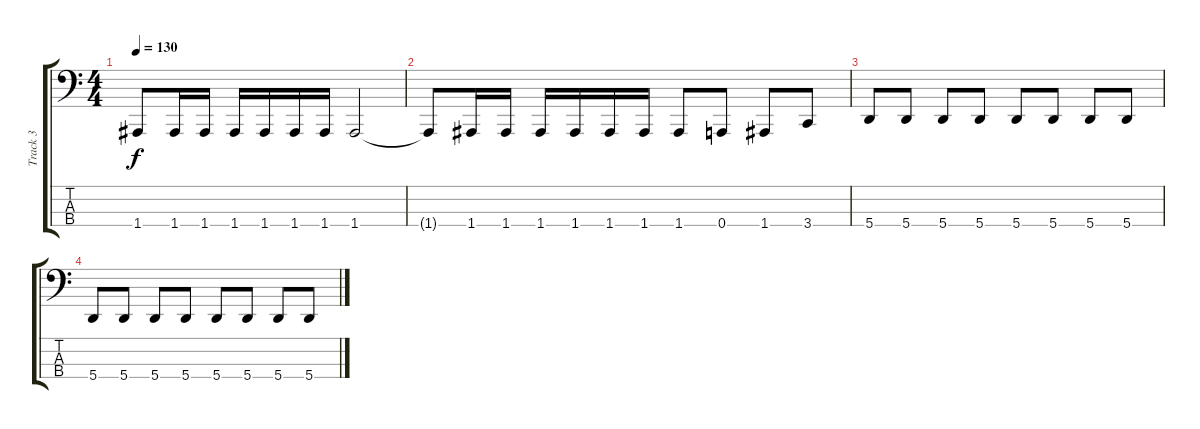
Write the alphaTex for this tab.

\track ("Track 3" "Track 3") {instrument electricbasspick}
\staff {score tabs}
\tuning (D2 A1 E1 A0) {hide}
\ts (4 4)
\tempo 130
\clef f4
\ks c
1.4.8{dy f} 1.4.16 1.4.16 1.4.16 1.4.16 1.4.16 1.4.16 1.4.2 |
1.4{t}.8 1.4.16 1.4.16 1.4.16 1.4.16 1.4.16 1.4.16 1.4.8 0.4.8 1.4.8 3.4.8 |
5.4.8 5.4.8 5.4.8 5.4.8 5.4.8 5.4.8 5.4.8 5.4.8 |
5.4.8 5.4.8 5.4.8 5.4.8 5.4.8 5.4.8 5.4.8 5.4.8
